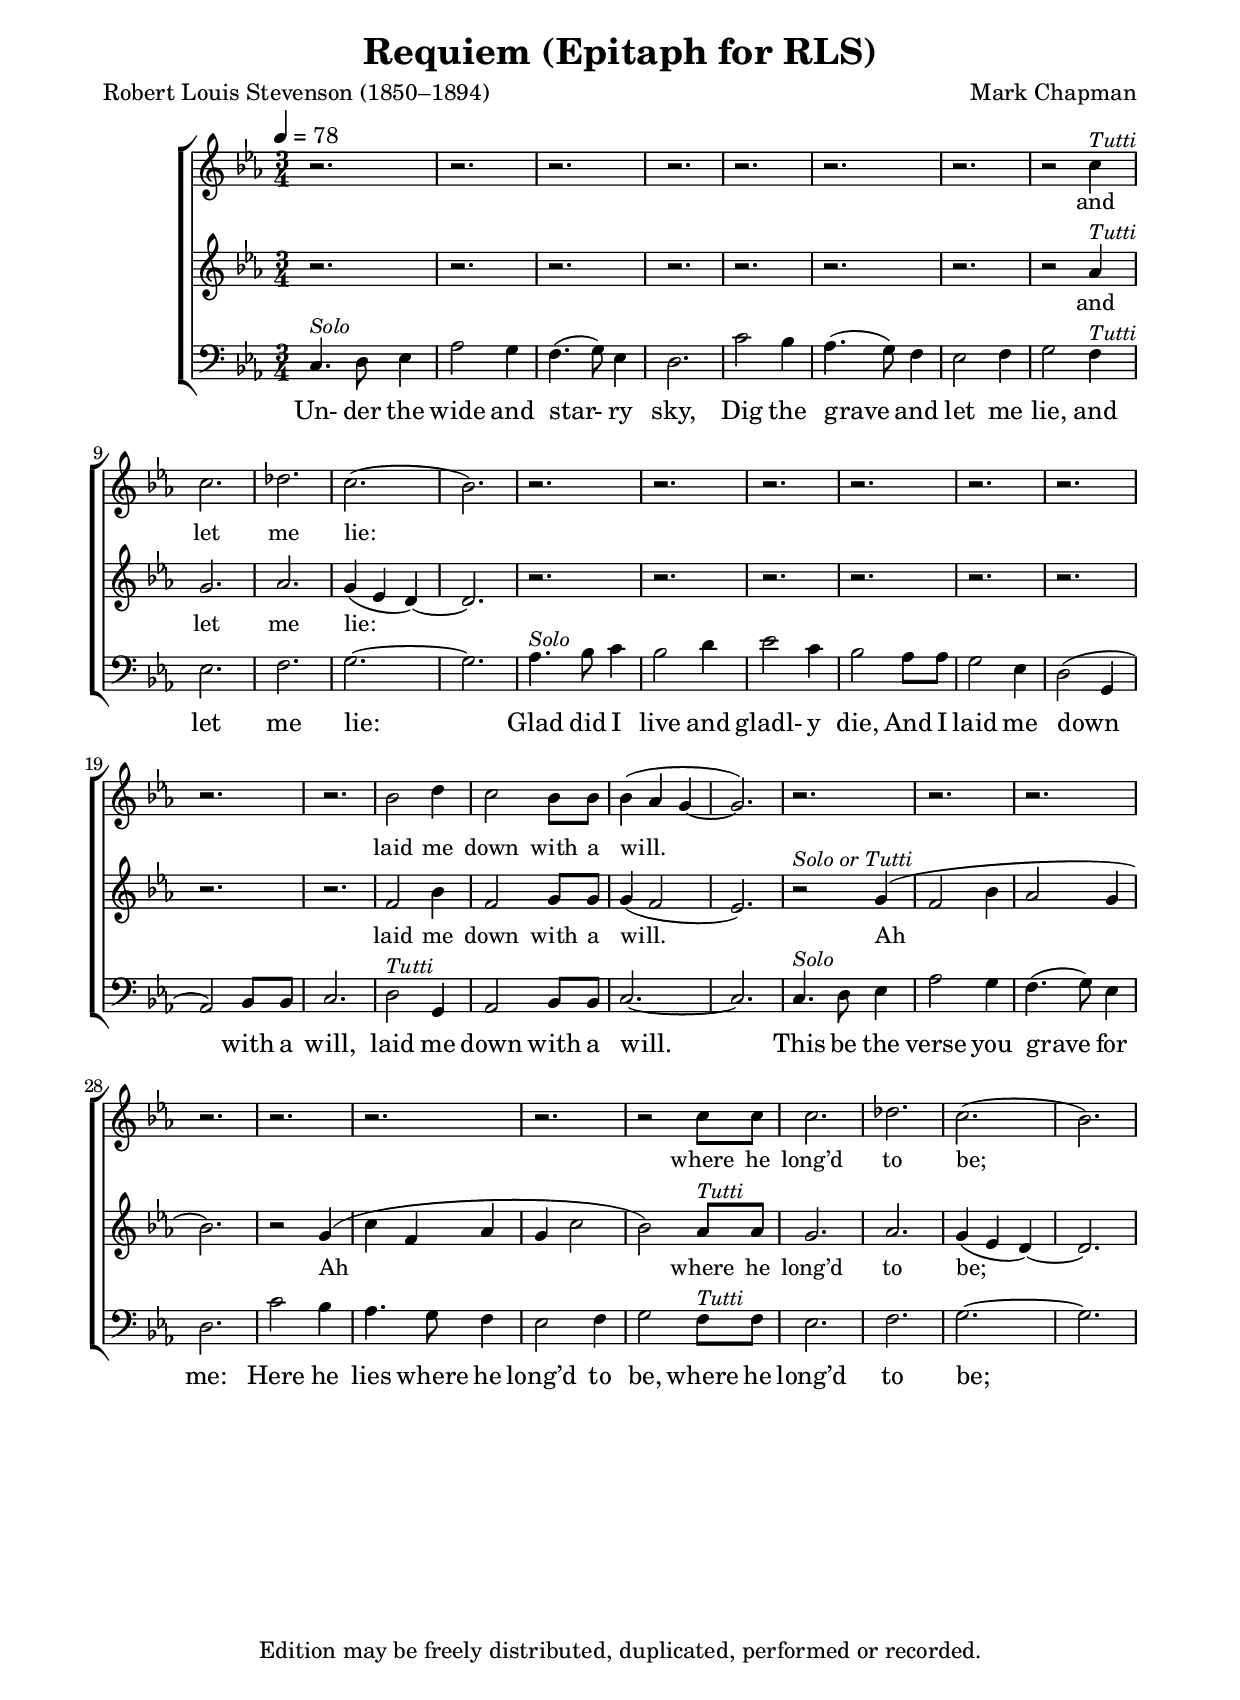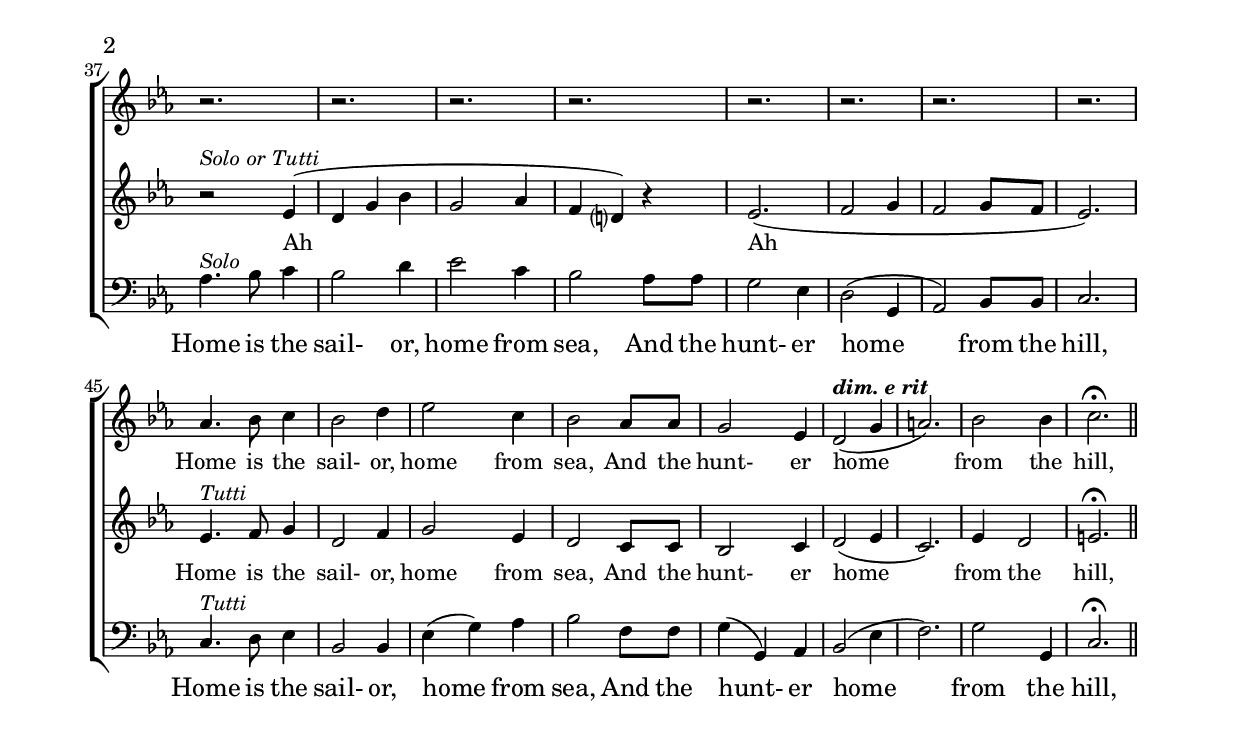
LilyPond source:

#(set-default-paper-size "a4")

\paper {
  #(set-paper-size "a4")
  top-margin = 1.0\cm
  bottom-margin = 1.0\cm
  left-margin = 1.75\cm
  line-width = 17.5\cm
  head-separation = 0.25\cm
  foot-separation = 0.5\cm
 % between-system-space = 1.5\cm
  between-system-padding = #4
  ragged-bottom=##t
  print-page-number=##t
}

\header {
  title = "Requiem (Epitaph for RLS)"
% This is the epitaph Stevenson wrote to be engraved on his own tomb.
  composer = "Mark Chapman"
  poet = "Robert Louis Stevenson (1850–1894)"
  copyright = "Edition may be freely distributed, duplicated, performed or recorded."
}

\version "2.12.2"

     global = {
        \key c \minor
        \time 3/4
        \dynamicUp
%        \override Score.BarNumber #'extra-offset = #'( 2.0 . 1.0 )
%        \override Score.MetronomeMark #'extra-offset = #'( -2.0 . 1.0 )
    }

dimerit = \markup { \bold \italic{dim. e rit} }

deleteDynamics = #(define-music-function (parser location music) (ly:music?)
 (music-filter
  (lambda (evt)
   (not (memq (ly:music-property evt 'name) (list
       'AbsoluteDynamicEvent
       'CrescendoEvent
       'DecrescendoEvent))))
     music)) 

sopMusic = \relative c'' {
	\small 
%c2.~c d2.~d c
	r2. r r r r r r r2 c4^\markup {\italic Tutti} c2. des2. c( bes)
	r r r r r r r r bes2 d4 c2 bes8 bes bes4 (as g~g2.)
	r2. r r r r r r r2 c8 c c2. des2. c( bes)
	r r r r r r r r as4. bes8 c4 bes2 d4 es2 c4 bes2 as8 as g2 es4 
\set Score.tempoHideNote = ##t
 \tempo 4 = 75
 d2^\dimerit(\deleteDynamics g4\> \tempo 4 = 72 a2.) \tempo 4 = 69 bes2 \tempo 4 = 66 bes4 c2.\!\fermata
     }


altoMusic = \relative c'' {
	\small 
%c2.~c bes2.~bes as bes c bes 
	r2. r r r r r r r2 as4^\markup {\italic Tutti} g2. as2. g4( es d)~d2.
	r r r r r r r r f2 bes4 f2 g8 g g4( f2 es2.)
	r2^\markup {\italic {Solo or Tutti}} g4( f2 bes4 as2 g4 bes2.) r2 g4( c f, as g c2 bes) as8^\markup {\italic Tutti} as g2. as2. g4( es d)~d2.
	r2^\markup {\italic {Solo or Tutti}} es4( d g bes g2 as4 f d?) r4 es2.(f2 g4 f2 g8 f es2.)
 es4.^\markup {\italic Tutti} f8 g4 d2 f4 g2 es4 d2 c8 c bes2 c4\deleteDynamics d2\>( es4 c2.) es4 d2 e2.\!\fermata
     }

bassMusic = \relative c {
	\small \tempo 4 = 78 
%	c4. d8 es4 as2 f4 g4.( es8) f4 g2. c4.( bes8) as4 g2 d4 es4.( d8) c4 g'2.
	c4.^\markup {\italic Solo} d8 es4 as2 g4 f4.( g8) es4 d2. c'2 bes4 as4.( g8) f4 es2 f4 g2 f4^\markup {\italic Tutti} es2. f g~g 
	as4.^\markup {\italic Solo} bes8 c4 bes2 d4 es2 c4 bes2 as8 as g2 es4 d2( g,4 as2) bes8 bes c2. d2^\markup {\italic Tutti} g,4 as2 bes8 bes c2.~c
	c4.^\markup {\italic Solo} d8 es4 as2 g4 f4.( g8) es4 d2. c'2 bes4 as4. g8 f4 es2 f4 g2 f8^\markup {\italic Tutti} f8 es2. f g~g 
	as4.^\markup {\italic Solo} bes8 c4 bes2 d4 es2 c4 bes2 as8 as g2 es4 d2( g,4 as2) bes8 bes c2. 
c4.^\markup {\italic Tutti} d8 es4 bes2 bes4 es( g) as4 bes2 f8 f g4( g,) as4\deleteDynamics bes2\>( es4 f2.) g2 g,4 c2.\!\fermata
	\bar "||"
     }



sopWords = \lyricmode { \small
	and let me lie:
	laid me down with a will.
	where he long’d to be;
	Home is the sail- or, home from sea,
	And the hunt- er home from the hill,
     }

altoWords = \lyricmode { \small
	and let me lie:
	laid me down with a will.
	Ah Ah
	where he long’d to be;
	Ah Ah
	Home is the sail- or, home from sea,
	And the hunt- er home from the hill,
     }


bassWords = \lyricmode { 
	Un- der the wide and star- ry sky,
	Dig the grave and let me lie,  and let me lie:
	Glad did I live and gladl- y die,
	And I laid me down with a will, laid me down with a will.

	This be the verse you grave for me:
	Here he lies where he long’d to be, where he long’d to be;
	Home is the sail- or, home from sea,
	And the hunt- er home from the hill,
	Home is the sail- or, home from sea,
	And the hunt- er home from the hill,
     }



     \score {

        \context ChoirStaff 
   <<
        \context Staff = sopranos \with {
			fontSize = #-1
			\override StaffSymbol #'staff-space = #(magstep -2)
      }
	   <<
	      \set Staff.midiInstrument = "english horn"
%	     \set Staff.midiInstrument = "choir aahs"
              \context Voice =
                sopranos { \oneVoice << \global \sopMusic >> }
           >>
           \context Lyrics = sopranos \lyricsto sopranos \sopWords

        \context Staff = altos \with {
			fontSize = #-1
			\override StaffSymbol #'staff-space = #(magstep -2)
      }
	   <<
	      \set Staff.midiInstrument = "clarinet"
%	     \set Staff.midiInstrument = "choir aahs"
              \context Voice =
                altos { \oneVoice << \global \altoMusic >> }
           >>
	    \context Lyrics = altos \lyricsto altos \altoWords

        \context Staff = basses \with {
			fontSize = #-1
			\override StaffSymbol #'staff-space = #(magstep -2)
      }
	   <<
	      \set Staff.midiInstrument = "bassoon"
              \clef bass
              \context Voice =
                basses { \oneVoice << \global \bassMusic >> }
           >>
           \context Lyrics = basses \lyricsto basses \bassWords
   >>

        \midi {
          }

        \layout {
           \context {
             % a little smaller so lyrics
             % can be closer to the staff
             % \Staff minimumVerticalExtent = #'(-1 . 1)
           }
        }
     }
